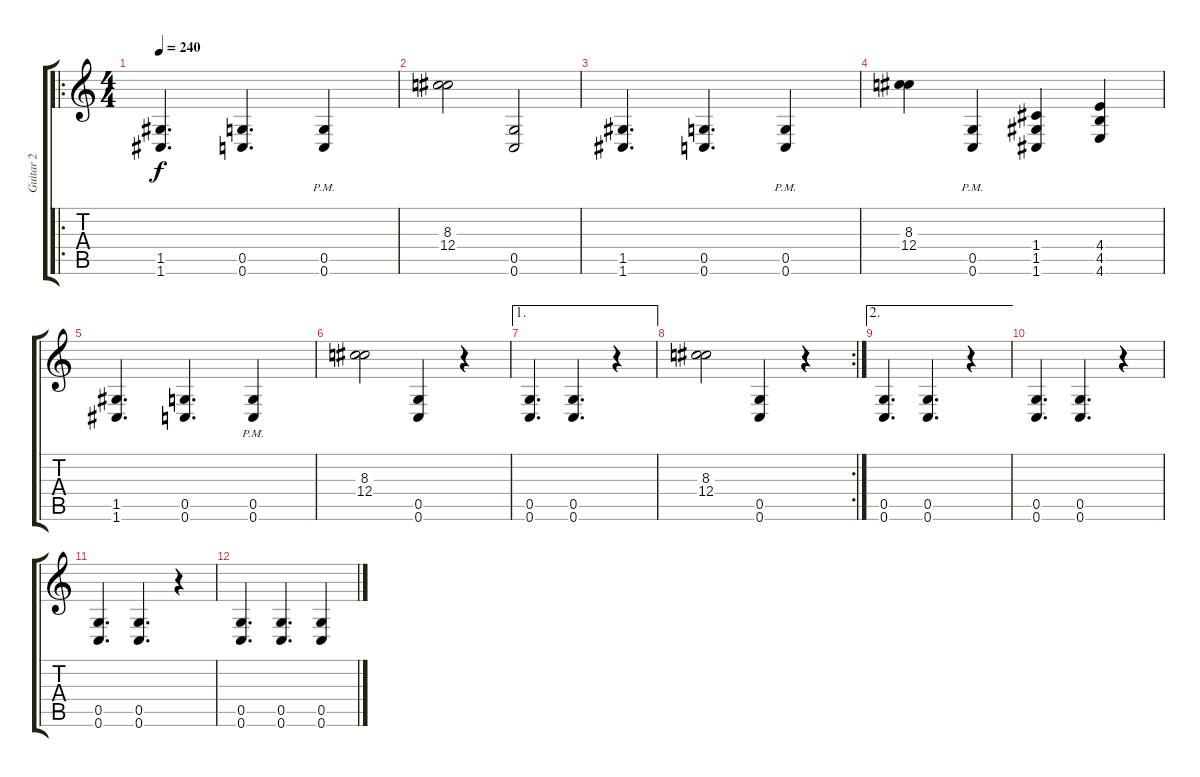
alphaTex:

\track ("Guitar 2" "Guitar 2") {instrument distortionguitar}
\staff {score tabs}
\tuning (D4 A3 F3 C3 G2 C2) {hide}
\ro
\ts (4 4)
\tempo 240
\clef g2
\ks c
(1.5 1.6).4{d dy f} (0.5 0.6).4{d} (0.5{pm} 0.6{pm}).4 |
(8.3 12.4).2 (0.5 0.6).2 |
(1.5 1.6).4{d} (0.5 0.6).4{d} (0.5{pm} 0.6{pm}).4 |
(8.3 12.4).4 (0.5{pm} 0.6{pm}).4 (1.4 1.5 1.6).4 (4.4 4.5 4.6).4 |
(1.5 1.6).4{d} (0.5 0.6).4{d} (0.5{pm} 0.6{pm}).4 |
(8.3 12.4).2 (0.5 0.6).4 r.4 |
\ae 1
(0.5 0.6).4{d} (0.5 0.6).4{d} r.4 |
\rc 2
(8.3 12.4).2 (0.5 0.6).4 r.4 |
\ae 2
(0.5 0.6).4{d} (0.5 0.6).4{d} r.4 |
(0.5 0.6).4{d} (0.5 0.6).4{d} r.4 |
(0.5 0.6).4{d} (0.5 0.6).4{d} r.4 |
(0.5 0.6).4{d} (0.5 0.6).4{d} (0.5 0.6).4
